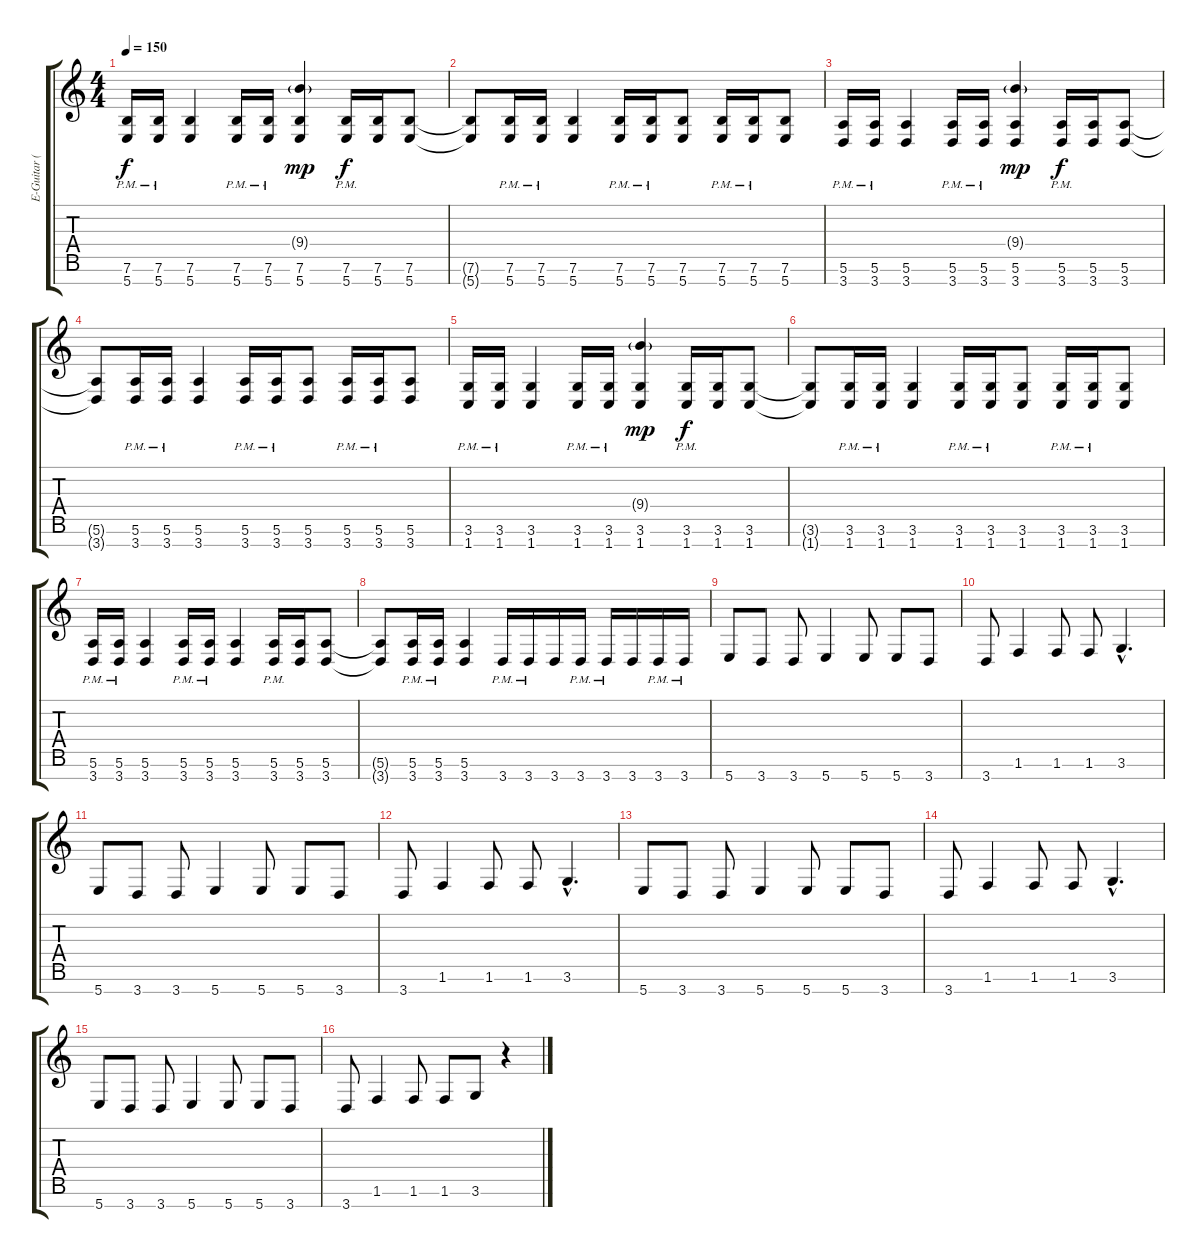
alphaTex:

\track ("E-Guitar (7-String)" "E-Guitar (") {instrument distortionguitar}
\staff {score tabs}
\tuning (E4 B3 G3 D3 A2 E2 B1) {hide}
\ts (4 4)
\tempo 150
\clef g2
\ks c
(7.6 5.7{pm}).16{dy f} (7.6 5.7{pm}).16 (7.6 5.7).4 (7.6 5.7{pm}).16 (7.6 5.7{pm}).16 (9.4{g} 7.6 5.7).4{dy mp} (7.6 5.7{pm}).16{dy f} (7.6 5.7).16 (7.6 5.7).8 |
(7.6{t} 5.7{t}).8 (7.6 5.7{pm}).16 (7.6 5.7{pm}).16 (7.6 5.7).4 (7.6 5.7{pm}).16 (7.6 5.7{pm}).16 (7.6 5.7).8 (7.6 5.7{pm}).16 (7.6 5.7{pm}).16 (7.6 5.7).8 |
(5.6 3.7{pm}).16 (5.6 3.7{pm}).16 (5.6 3.7).4 (5.6 3.7{pm}).16 (5.6 3.7{pm}).16 (9.4{g} 5.6 3.7).4{dy mp} (5.6 3.7{pm}).16{dy f} (5.6 3.7).16 (5.6 3.7).8 |
(5.6{t} 3.7{t}).8 (5.6 3.7{pm}).16 (5.6 3.7{pm}).16 (5.6 3.7).4 (5.6 3.7{pm}).16 (5.6 3.7{pm}).16 (5.6 3.7).8 (5.6 3.7{pm}).16 (5.6 3.7{pm}).16 (5.6 3.7).8 |
(3.6 1.7{pm}).16 (3.6 1.7{pm}).16 (3.6 1.7).4 (3.6 1.7{pm}).16 (3.6 1.7{pm}).16 (9.4{g} 3.6 1.7).4{dy mp} (3.6 1.7{pm}).16{dy f} (3.6 1.7).16 (3.6 1.7).8 |
(3.6{t} 1.7{t}).8 (3.6 1.7{pm}).16 (3.6 1.7{pm}).16 (3.6 1.7).4 (3.6 1.7{pm}).16 (3.6 1.7{pm}).16 (3.6 1.7).8 (3.6 1.7{pm}).16 (3.6 1.7{pm}).16 (3.6 1.7).8 |
(5.6 3.7{pm}).16 (5.6 3.7{pm}).16 (5.6 3.7).4 (5.6 3.7{pm}).16 (5.6 3.7{pm}).16 (5.6 3.7).4 (5.6 3.7{pm}).16 (5.6 3.7).16 (5.6 3.7).8 |
(5.6{t} 3.7{t}).8 (5.6 3.7{pm}).16 (5.6 3.7{pm}).16 (5.6 3.7).4 3.7{pm}.16 3.7{pm}.16 3.7.16 3.7{pm}.16 3.7{pm}.16 3.7.16 3.7{pm}.16 3.7{pm}.16 |
5.7.8{instrument overdrivenguitar} 3.7.8 3.7.8 5.7.4 5.7.8 5.7.8 3.7.8 |
3.7.8 1.6.4 1.6.8 1.6.8 3.6{hac}.4{d} |
5.7.8{instrument overdrivenguitar} 3.7.8 3.7.8 5.7.4 5.7.8 5.7.8 3.7.8 |
3.7.8 1.6.4 1.6.8 1.6.8 3.6{hac}.4{d} |
5.7.8{instrument overdrivenguitar} 3.7.8 3.7.8 5.7.4 5.7.8 5.7.8 3.7.8 |
3.7.8 1.6.4 1.6.8 1.6.8 3.6{hac}.4{d} |
5.7.8{instrument overdrivenguitar} 3.7.8 3.7.8 5.7.4 5.7.8 5.7.8 3.7.8 |
3.7.8 1.6.4 1.6.8 1.6.8 3.6.8 r.4
